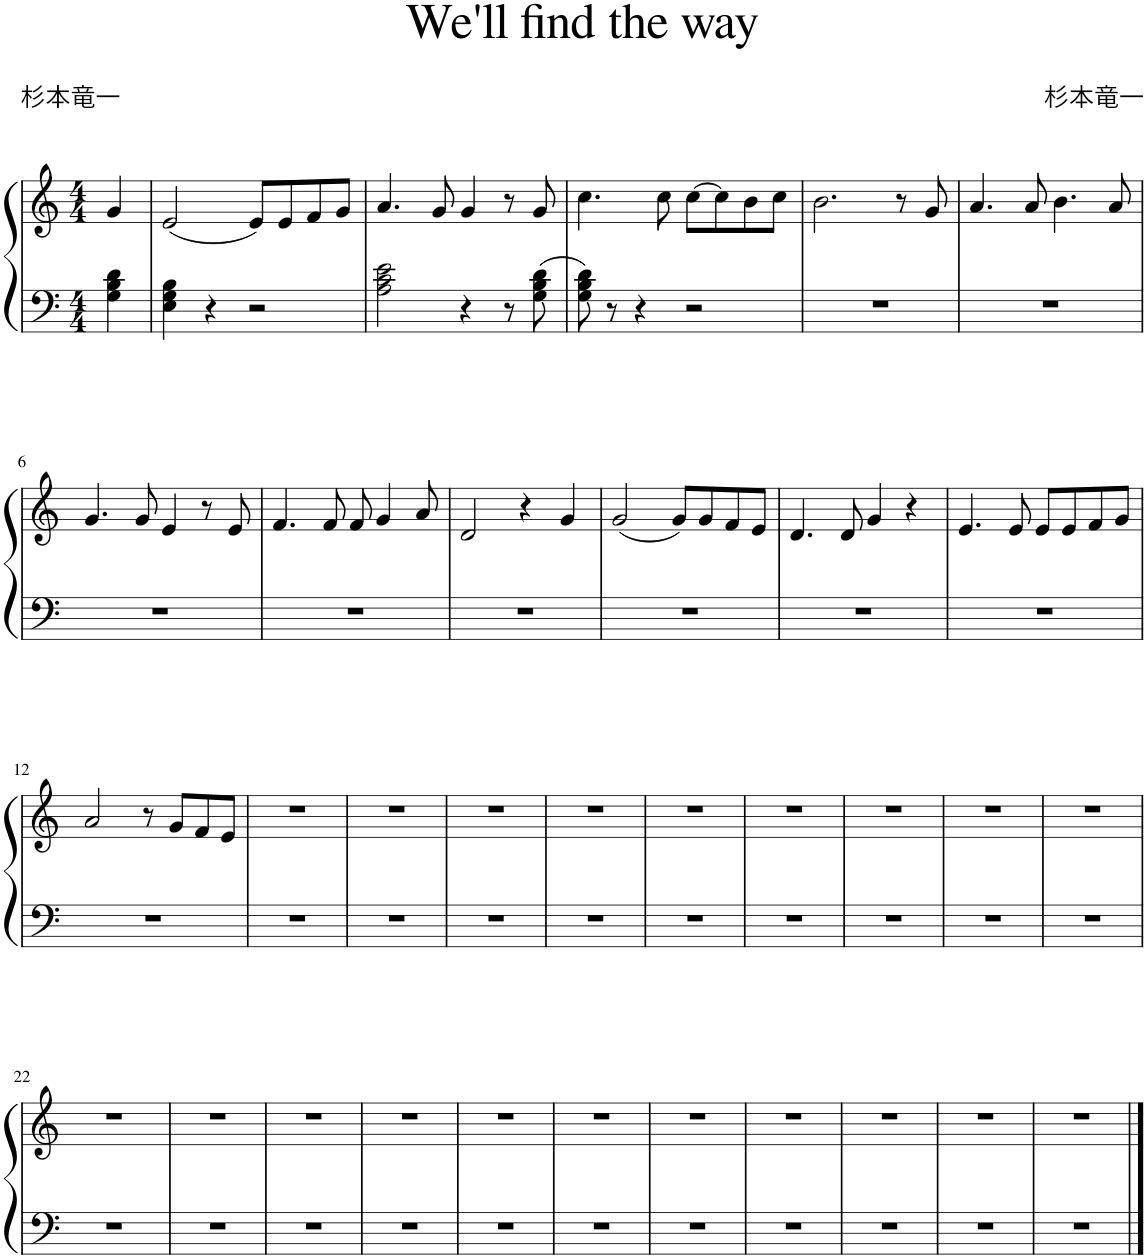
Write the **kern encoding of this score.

**kern	**kern
*part1	*part1
*staff2	*staff1
*I"Piano	*
*I'Pno.	*
*clefF4	*clefG2
*k[]	*k[]
*M4/4	*M4/4
=	=
4G\ 4B\ 4d\	4g/
=1	=1
4E\ 4G\ 4B\	(2e/
4r	.
2r	8e/L)
.	8e/
.	8f/
.	8g/J
=2	=2
2A\ 2c\ 2e\	4.a/
.	8g/
4r	4g/
8r	8r
8G\ 8B\ 8d\	8g/
=3	=3
8G\ 8B\ 8d\	4.cc\
8r	.
4r	.
.	8cc\
2r	[8cc\L
.	8cc\]
.	8b\
.	8cc\J
=4	=4
1r	2.b\
.	8r
.	8g/
=5	=5
1r	4.a/
.	8a/
.	4.b\
.	8a/
!!LO:LB:g=z
=6	=6
1r	4.g/
.	8g/
.	4e/
.	8r
.	8e/
=7	=7
1r	4.f/
.	8f/
.	8f/
.	4g/
.	8a/
=8	=8
1r	2d/
.	4r
.	4g/
=9	=9
1r	(2g/
.	8g/L)
.	8g/
.	8f/
.	8e/J
=10	=10
1r	4.d/
.	8d/
.	4g/
.	4r
=11	=11
1r	4.e/
.	8e/
.	8e/L
.	8e/
.	8f/
.	8g/J
!!LO:LB:g=z
=12	=12
1r	2a/
.	8r
.	8g/L
.	8f/
.	8e/J
=13	=13
1r	1r
=14	=14
1r	1r
=15	=15
1r	1r
=16	=16
1r	1r
=17	=17
1r	1r
=18	=18
1r	1r
=19	=19
1r	1r
=20	=20
1r	1r
=21	=21
1r	1r
!!LO:LB:g=z
=22	=22
1r	1r
=23	=23
1r	1r
=24	=24
1r	1r
=25	=25
1r	1r
=26	=26
1r	1r
=27	=27
1r	1r
=28	=28
1r	1r
=29	=29
1r	1r
=30	=30
1r	1r
=31	=31
1r	1r
=32	=32
1r	1r
==	==
*-	*-
